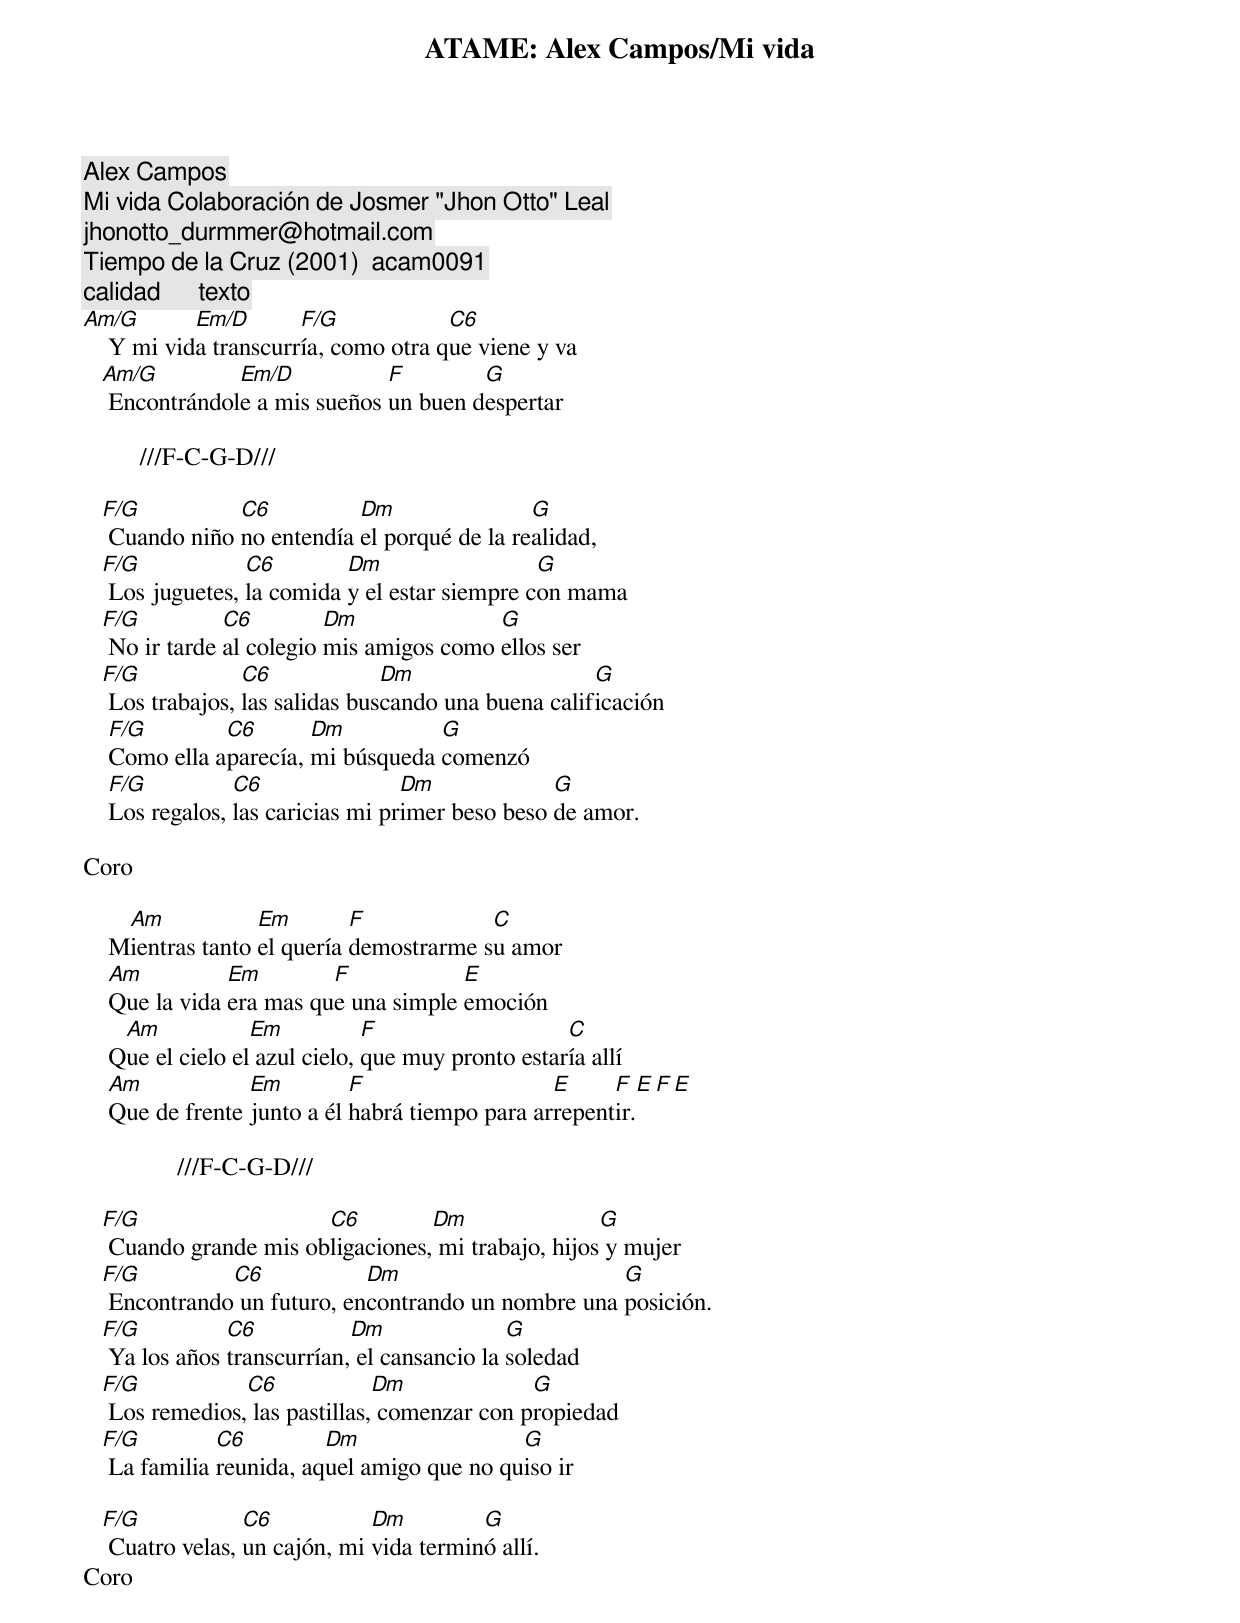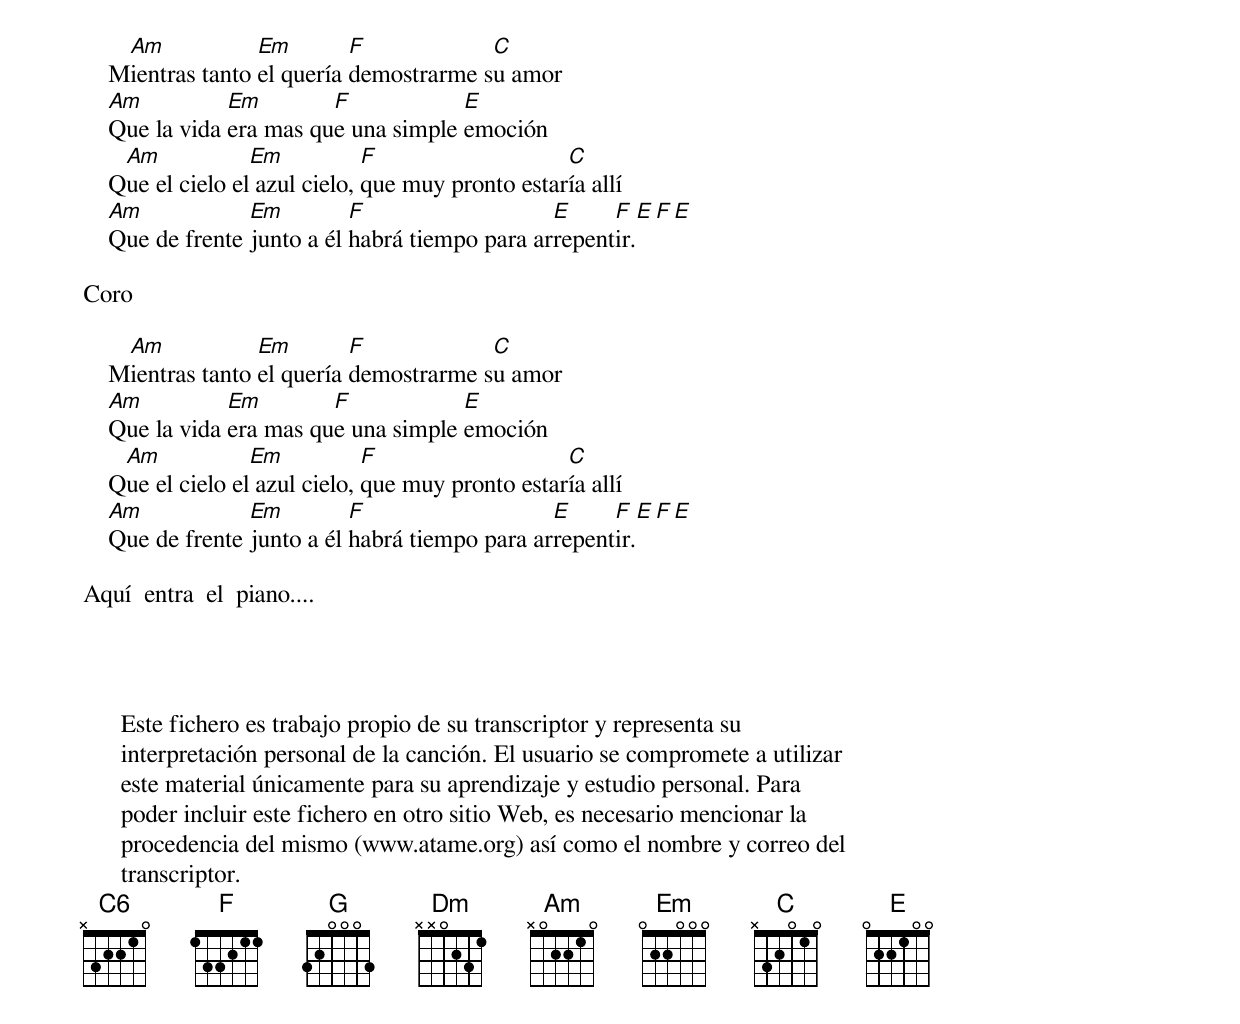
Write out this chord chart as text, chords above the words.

ATAME: Alex Campos/Mi vida

      Alex Campos
      Mi vida Colaboración de Josmer "Jhon Otto" Leal
      jhonotto_durmmer@hotmail.com
      Tiempo de la Cruz (2001)  acam0091
      calidad      texto
Am/G        Em/D       F/G            C6
    Y mi vida transcurría, como otra que viene y va
   Am/G         Em/D           F        G
    Encontrándole a mis sueños un buen despertar

         ///F-C-G-D///

   F/G          C6          Dm                G
    Cuando niño no entendía el porqué de la realidad,
   F/G            C6        Dm                  G
    Los juguetes, la comida y el estar siempre con mama
   F/G          C6         Dm              G
    No ir tarde al colegio mis amigos como ellos ser
   F/G            C6             Dm                   G
    Los trabajos, las salidas buscando una buena calificación
    F/G        C6       Dm          G
    Como ella aparecía, mi búsqueda comenzó
    F/G          C6                Dm             G
    Los regalos, las caricias mi primer beso beso de amor.

Coro

     Am            Em        F            C
    Mientras tanto el quería demostrarme su amor
    Am          Em        F            E
    Que la vida era mas que una simple emoción
     Am            Em           F                   C
    Que el cielo el azul cielo, que muy pronto estaría allí
    Am            Em         F                   E     F  E  F  E
    Que de frente junto a él habrá tiempo para arrepentir.

               ///F-C-G-D///

   F/G                  C6         Dm                G
    Cuando grande mis obligaciones, mi trabajo, hijos y mujer
   F/G         C6            Dm                      G
    Encontrando un futuro, encontrando un nombre una posición.
   F/G          C6           Dm               G
    Ya los años transcurrían, el cansancio la soledad
   F/G           C6             Dm             G
    Los remedios, las pastillas, comenzar con propiedad
   F/G         C6         Dm                 G
    La familia reunida, aquel amigo que no quiso ir

   F/G            C6           Dm         G
    Cuatro velas, un cajón, mi vida terminó allí.
Coro

     Am            Em        F            C
    Mientras tanto el quería demostrarme su amor
    Am          Em        F            E
    Que la vida era mas que una simple emoción
     Am            Em           F                   C
    Que el cielo el azul cielo, que muy pronto estaría allí
    Am            Em         F                   E     F  E  F  E
    Que de frente junto a él habrá tiempo para arrepentir.

Coro

     Am            Em        F            C
    Mientras tanto el quería demostrarme su amor
    Am          Em        F            E
    Que la vida era mas que una simple emoción
     Am            Em           F                   C
    Que el cielo el azul cielo, que muy pronto estaría allí
    Am            Em         F                   E     F  E  F  E
    Que de frente junto a él habrá tiempo para arrepentir.

Aquí  entra  el  piano....




      Este fichero es trabajo propio de su transcriptor y representa su
      interpretación personal de la canción. El usuario se compromete a utilizar
      este material únicamente para su aprendizaje y estudio personal. Para
      poder incluir este fichero en otro sitio Web, es necesario mencionar la
      procedencia del mismo (www.atame.org) así como el nombre y correo del
      transcriptor.
